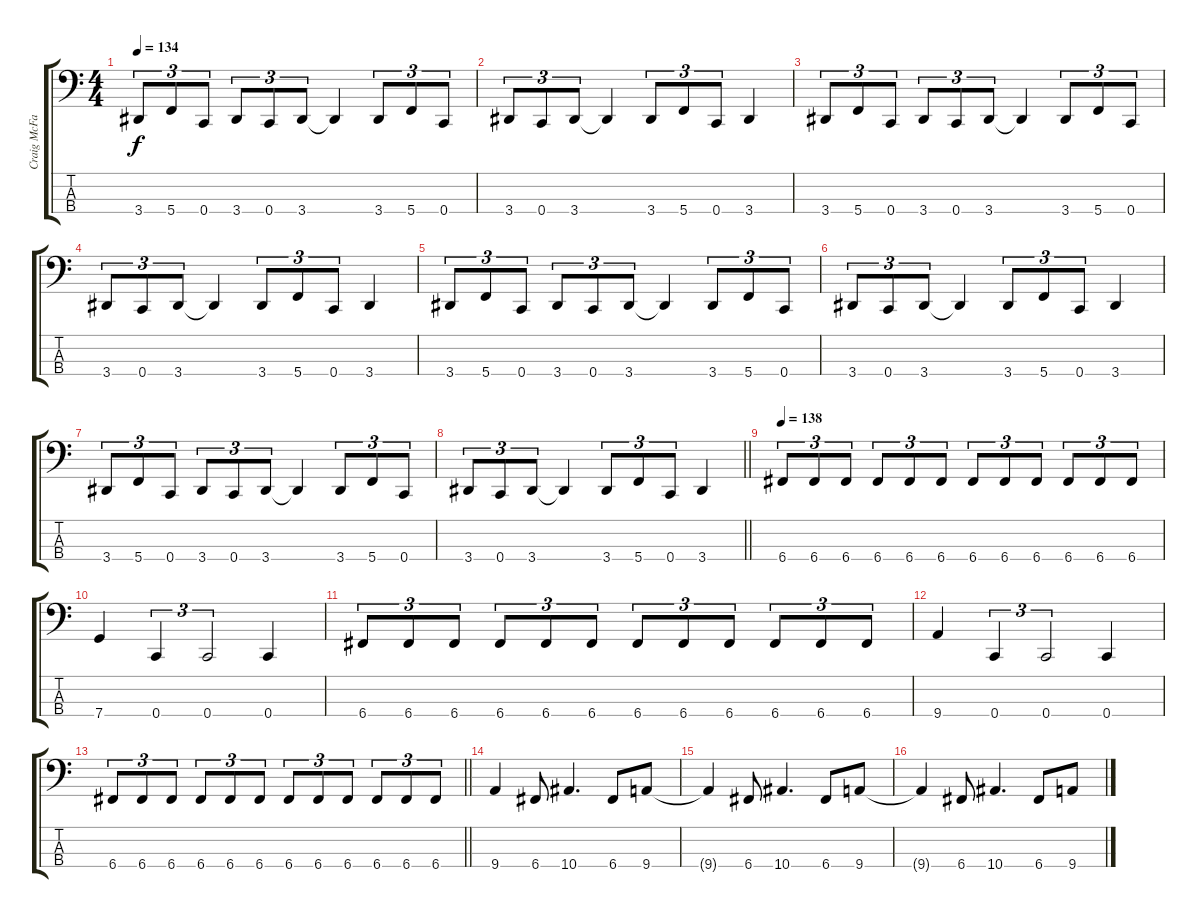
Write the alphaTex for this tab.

\track ("Craig McFarland" "Craig McFa") {instrument electricbasspick}
\staff {score tabs}
\tuning (G2 C2 G1 C1) {hide}
\ts (4 4)
\tempo 134
\clef f4
\ks c
3.4.8{tu (3 2) dy f} 5.4.8{tu (3 2)} 0.4.8{tu (3 2)} 3.4.8{tu (3 2)} 0.4.8{tu (3 2)} 3.4.8{tu (3 2)} 3.4{t}.4 3.4.8{tu (3 2)} 5.4.8{tu (3 2)} 0.4.8{tu (3 2)} |
3.4.8{tu (3 2)} 0.4.8{tu (3 2)} 3.4.8{tu (3 2)} 3.4{t}.4 3.4.8{tu (3 2)} 5.4.8{tu (3 2)} 0.4.8{tu (3 2)} 3.4.4 |
3.4.8{tu (3 2)} 5.4.8{tu (3 2)} 0.4.8{tu (3 2)} 3.4.8{tu (3 2)} 0.4.8{tu (3 2)} 3.4.8{tu (3 2)} 3.4{t}.4 3.4.8{tu (3 2)} 5.4.8{tu (3 2)} 0.4.8{tu (3 2)} |
3.4.8{tu (3 2)} 0.4.8{tu (3 2)} 3.4.8{tu (3 2)} 3.4{t}.4 3.4.8{tu (3 2)} 5.4.8{tu (3 2)} 0.4.8{tu (3 2)} 3.4.4 |
3.4.8{tu (3 2)} 5.4.8{tu (3 2)} 0.4.8{tu (3 2)} 3.4.8{tu (3 2)} 0.4.8{tu (3 2)} 3.4.8{tu (3 2)} 3.4{t}.4 3.4.8{tu (3 2)} 5.4.8{tu (3 2)} 0.4.8{tu (3 2)} |
3.4.8{tu (3 2)} 0.4.8{tu (3 2)} 3.4.8{tu (3 2)} 3.4{t}.4 3.4.8{tu (3 2)} 5.4.8{tu (3 2)} 0.4.8{tu (3 2)} 3.4.4 |
3.4.8{tu (3 2)} 5.4.8{tu (3 2)} 0.4.8{tu (3 2)} 3.4.8{tu (3 2)} 0.4.8{tu (3 2)} 3.4.8{tu (3 2)} 3.4{t}.4 3.4.8{tu (3 2)} 5.4.8{tu (3 2)} 0.4.8{tu (3 2)} |
\barLineRight lightlight
3.4.8{tu (3 2)} 0.4.8{tu (3 2)} 3.4.8{tu (3 2)} 3.4{t}.4 3.4.8{tu (3 2)} 5.4.8{tu (3 2)} 0.4.8{tu (3 2)} 3.4.4 |
\tempo 138
6.4.8{tu (3 2)} 6.4.8{tu (3 2)} 6.4.8{tu (3 2)} 6.4.8{tu (3 2)} 6.4.8{tu (3 2)} 6.4.8{tu (3 2)} 6.4.8{tu (3 2)} 6.4.8{tu (3 2)} 6.4.8{tu (3 2)} 6.4.8{tu (3 2)} 6.4.8{tu (3 2)} 6.4.8{tu (3 2)} |
7.4.4 0.4.4{tu (3 2)} 0.4.2{tu (3 2)} 0.4.4 |
6.4.8{tu (3 2)} 6.4.8{tu (3 2)} 6.4.8{tu (3 2)} 6.4.8{tu (3 2)} 6.4.8{tu (3 2)} 6.4.8{tu (3 2)} 6.4.8{tu (3 2)} 6.4.8{tu (3 2)} 6.4.8{tu (3 2)} 6.4.8{tu (3 2)} 6.4.8{tu (3 2)} 6.4.8{tu (3 2)} |
9.4.4 0.4.4{tu (3 2)} 0.4.2{tu (3 2)} 0.4.4 |
\barLineRight lightlight
6.4.8{tu (3 2)} 6.4.8{tu (3 2)} 6.4.8{tu (3 2)} 6.4.8{tu (3 2)} 6.4.8{tu (3 2)} 6.4.8{tu (3 2)} 6.4.8{tu (3 2)} 6.4.8{tu (3 2)} 6.4.8{tu (3 2)} 6.4.8{tu (3 2)} 6.4.8{tu (3 2)} 6.4.8{tu (3 2)} |
9.4.4 6.4.8 10.4.4{d} 6.4.8 9.4.8 |
9.4{t}.4 6.4.8 10.4.4{d} 6.4.8 9.4.8 |
9.4{t}.4 6.4.8 10.4.4{d} 6.4.8 9.4.8
